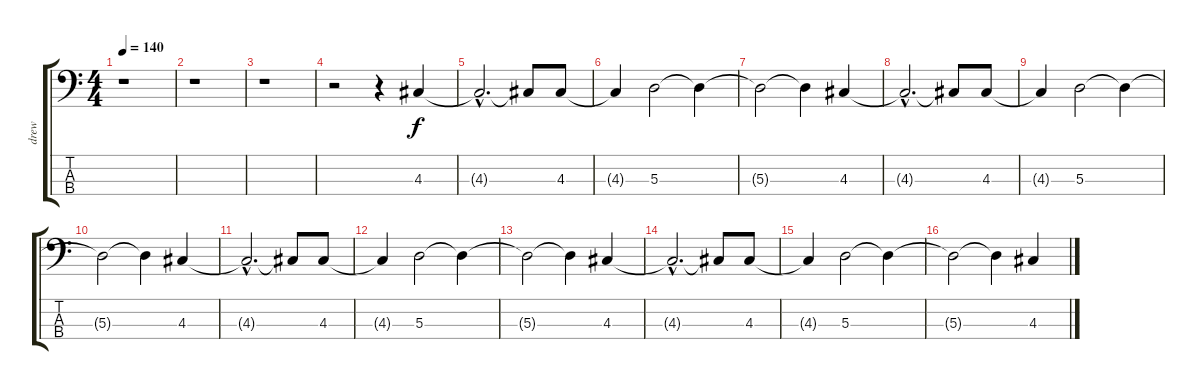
\track ("drew" "drew") {instrument electricbassfinger}
\staff {score tabs}
\tuning (G2 D2 A1 E1) {hide}
\ts (4 4)
\tempo 140
\clef f4
\ks c
r.1{dy f instrument electricbassfinger} |
r.1 |
r.1 |
r.2 r.4 4.3.4 |
4.3{hac t}.2{d} 4.3{t}.8 4.3.8 |
4.3{t}.4 5.3.2 5.3{t}.4 |
5.3{t}.2 5.3{t}.4 4.3.4 |
4.3{hac t}.2{d} 4.3{t}.8 4.3.8 |
4.3{t}.4 5.3.2 5.3{t}.4 |
5.3{t}.2 5.3{t}.4 4.3.4 |
4.3{hac t}.2{d} 4.3{t}.8 4.3.8 |
4.3{t}.4 5.3.2 5.3{t}.4 |
5.3{t}.2 5.3{t}.4 4.3.4 |
4.3{hac t}.2{d} 4.3{t}.8 4.3.8 |
4.3{t}.4 5.3.2 5.3{t}.4 |
5.3{t}.2 5.3{t}.4 4.3.4
